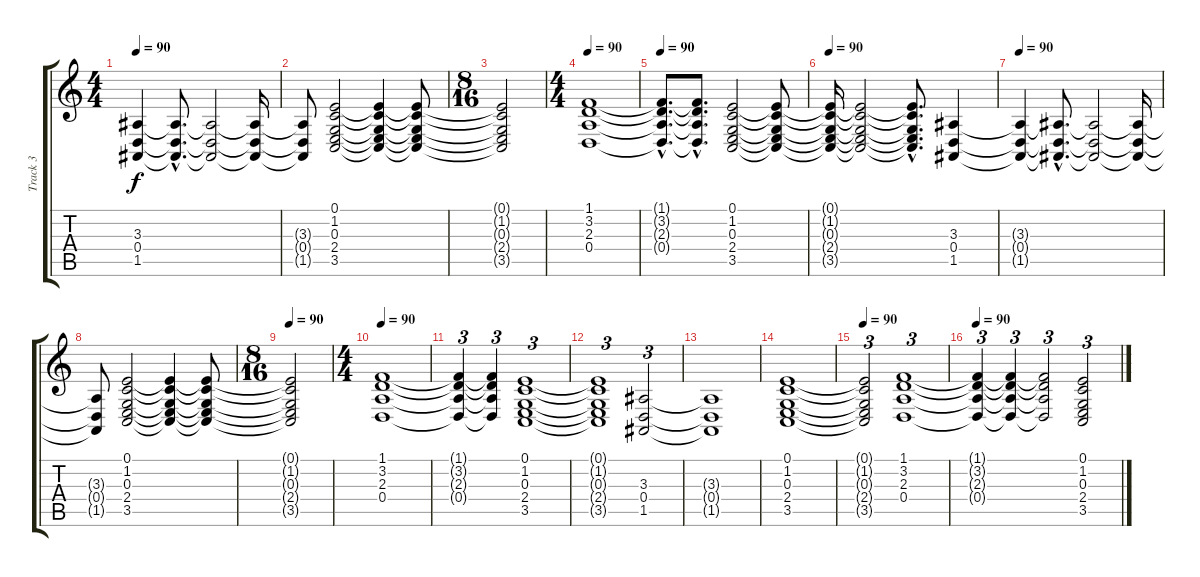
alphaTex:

\track ("Track 3" "Track 3") {instrument stringensemble1}
\staff {score tabs}
\tuning (E4 B3 G3 D3 A2 E2) {hide}
\ts (4 4)
\tempo 90
\clef g2
\ks c
(3.3{t} 0.4{t} 1.5{t}).4{dy f} (3.3{hac t} 0.4{hac t} 1.5{hac t}).8{d} (3.3{t} 0.4{t} 1.5{t}).2 (3.3{t} 0.4{t} 1.5{t}).16 |
(3.3{t} 0.4{t} 1.5{t}).8 (0.1 1.2 0.3 2.4 3.5).2 (0.1{t} 1.2{t} 0.3{t} 2.4{t} 3.5{t}).4 (0.1{t} 1.2{t} 0.3{t} 2.4{t} 3.5{t}).8 |
\ts (8 16)
(0.1{t} 1.2{t} 0.3{t} 2.4{t} 3.5{t}).2 |
\ts (4 4)
\tempo 90
(1.1 3.2 2.3 0.4).1 |
\tempo 90
(1.1{hac t} 3.2{hac t} 2.3{hac t} 0.4{hac t}).8{d} (1.1{hac t} 3.2{hac t} 2.3{hac t} 0.4{hac t}).8{d} (0.1 1.2 0.3 2.4 3.5).2 (0.1{t} 1.2{t} 0.3{t} 2.4{t} 3.5{t}).8 |
\tempo 90
(0.1{t} 1.2{t} 0.3{t} 2.4{t} 3.5{t}).16 (0.1{t} 1.2{t} 0.3{t} 2.4{t} 3.5{t}).2 (0.1{hac t} 1.2{hac t} 0.3{hac t} 2.4{hac t} 3.5{hac t}).8{d} (3.3 0.4 1.5).4 |
\tempo 90
(3.3{t} 0.4{t} 1.5{t}).4 (3.3{hac t} 0.4{hac t} 1.5{hac t}).8{d} (3.3{t} 0.4{t} 1.5{t}).2 (3.3{t} 0.4{t} 1.5{t}).16 |
(3.3{t} 0.4{t} 1.5{t}).8 (0.1 1.2 0.3 2.4 3.5).2 (0.1{t} 1.2{t} 0.3{t} 2.4{t} 3.5{t}).4 (0.1{t} 1.2{t} 0.3{t} 2.4{t} 3.5{t}).8 |
\ts (8 16)
\tempo 90
(0.1{t} 1.2{t} 0.3{t} 2.4{t} 3.5{t}).2 |
\ts (4 4)
\tempo 90
(1.1 3.2 2.3 0.4).1 |
(1.1{t} 3.2{t} 2.3{t} 0.4{t}).4{tu (3 2)} (1.1{t} 3.2{t} 2.3{t} 0.4{t}).4{tu (3 2)} (0.1 1.2 0.3 2.4 3.5).1{tu (3 2)} |
(0.1{t} 1.2{t} 0.3{t} 2.4{t} 3.5{t}).1{tu (3 2)} (3.3 0.4 1.5).2{tu (3 2)} |
(3.3{t} 0.4{t} 1.5{t}).1 |
(0.1 1.2 0.3 2.4 3.5).1 |
\tempo 90
(0.1{t} 1.2{t} 0.3{t} 2.4{t} 3.5{t}).2{tu (3 2)} (1.1 3.2 2.3 0.4).1{tu (3 2)} |
\tempo 90
(1.1{t} 3.2{t} 2.3{t} 0.4{t}).4{tu (3 2)} (1.1{t} 3.2{t} 2.3{t} 0.4{t}).4{tu (3 2)} (1.1{t} 3.2{t} 2.3{t} 0.4{t}).2{tu (3 2)} (0.1 1.2 0.3 2.4 3.5).2{tu (3 2)}
